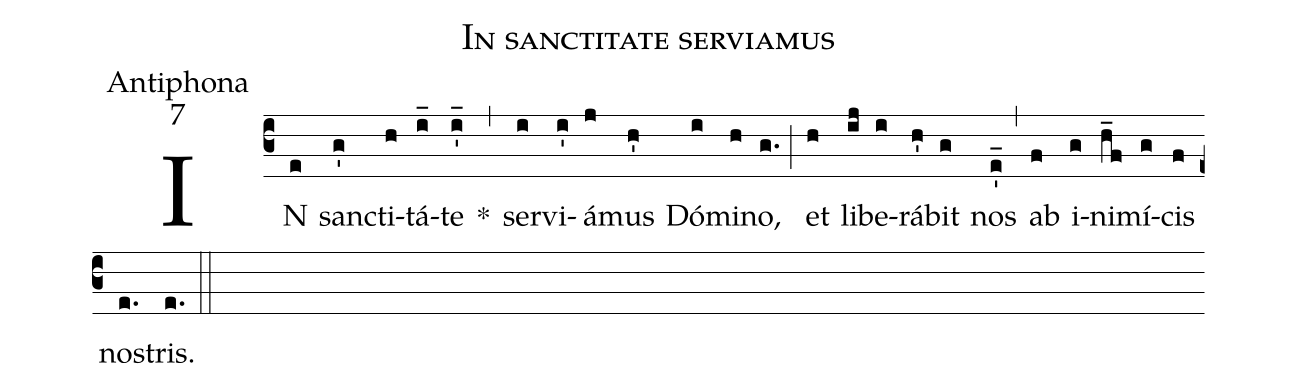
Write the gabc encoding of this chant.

name:In sanctitate serviamus;
office-part:Antiphona;
mode:7;
%%
(c3) IN(e) san(g')cti(h)tá(i_)te(i'_) *(,) ser(i)vi(i')á(j)mus(h') Dó(i)mi(h)no,(g.) (;) et(h) li(ij)be(i)rá(h')bit(g) nos(e'_) (,) ab(f) i(g)ni(h_f)mí(g)cis(f) no(e.)stris.(e.) (::)
